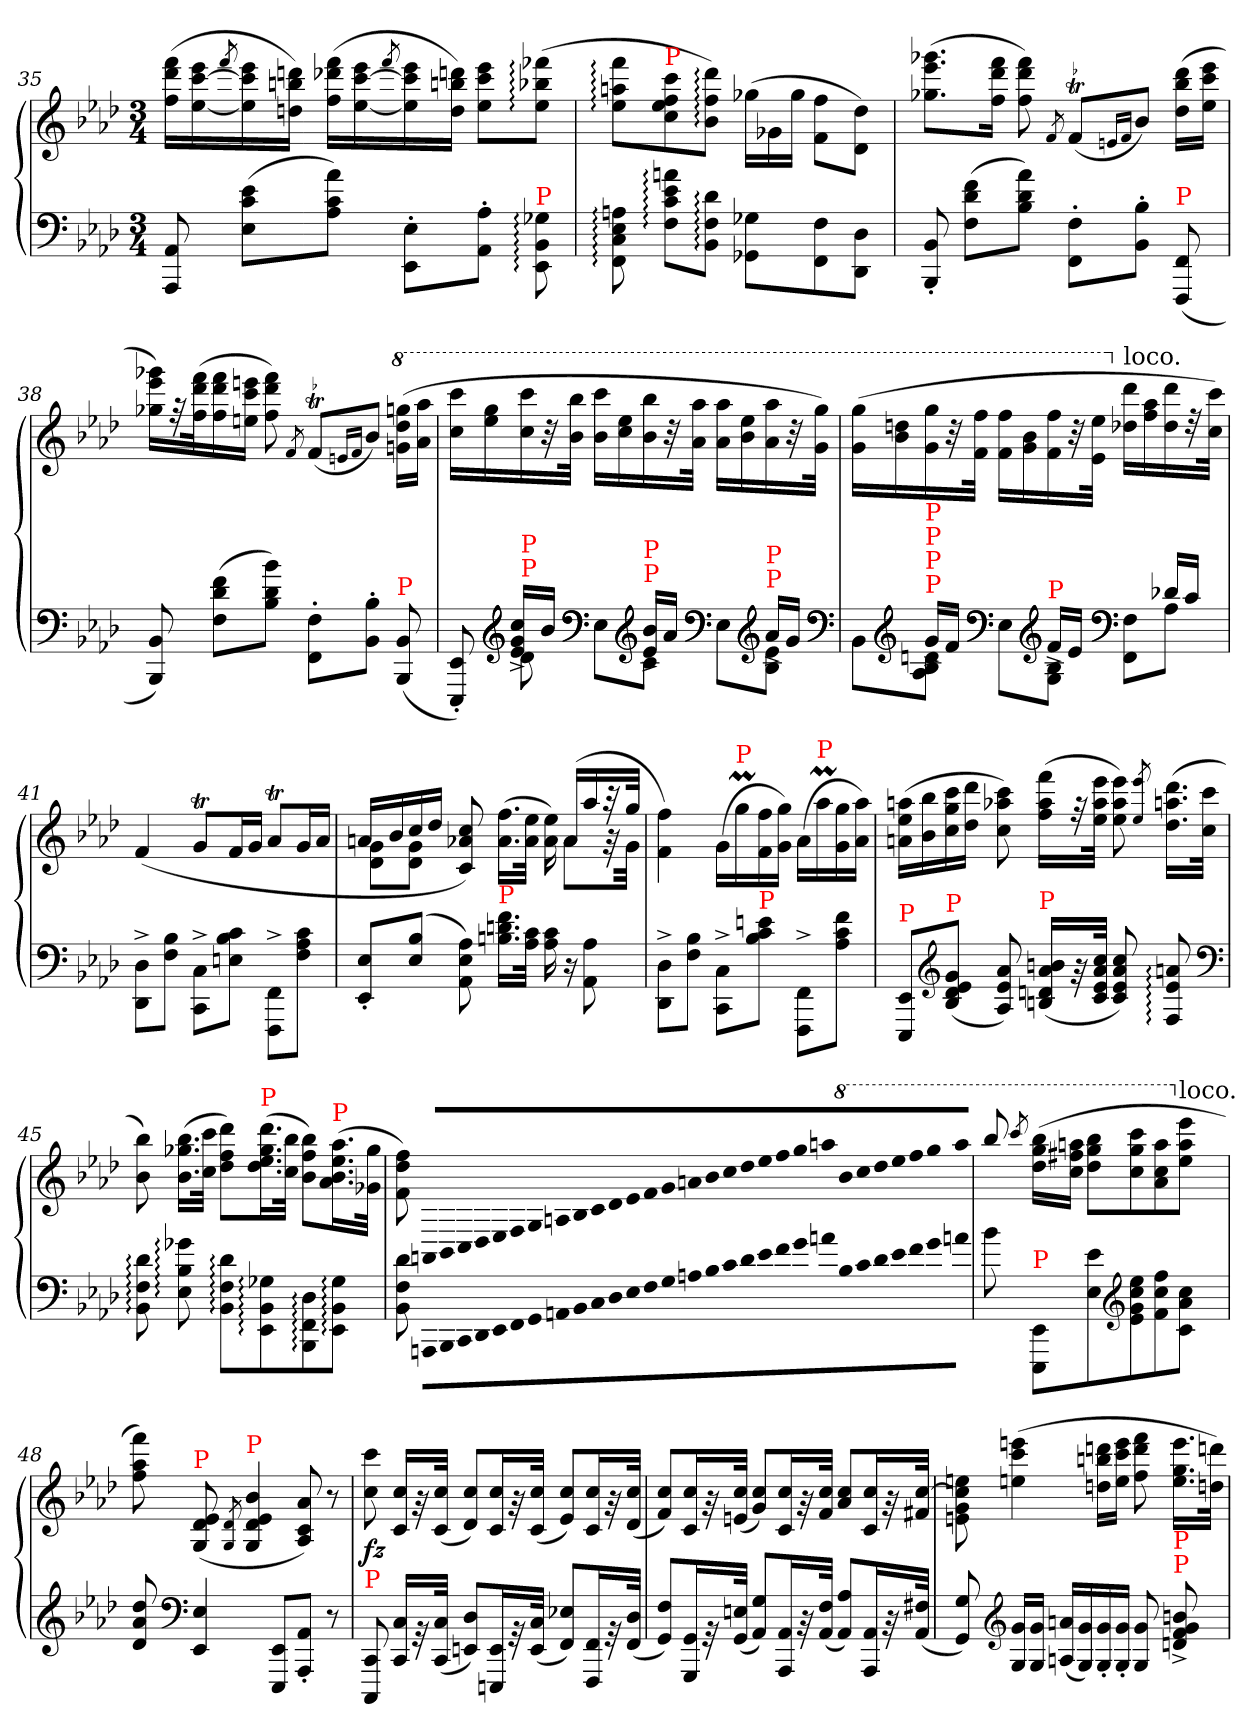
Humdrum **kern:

**kern	**kern	**dynam
*part1	*part1	*part1
*staff2	*staff1	*staff1/2
*clefF4	*clefG2	*
*k[b-e-a-d-]	*k[b-e-a-d-]	*
*A-:	*A-:	*
*M3/4	*M3/4	*
=35	=35	=35
8AA- 8AAA-	(>16fff 16ddd- 16ffLL	.
.	16eee- [16ccc [16ee-	.
.	8qfff/	.
(>8e- 8c 8E-L	16eee- 16ccc] 16ee-]	.
.	16dddn 16bbn 16ddnJJ)	.
8a- 8c 8A-J)	(>16fff 16ddd-X 16ffLL	.
.	16eee- [16ccc [16ee-	.
.	8qfff/	.
8E-'>\ 8EE-'>\L	16eee- 16ccc] 16ee-]	.
.	16dddn 16bbn 16ddJJ)	.
8A-'> 8AA-'>J	8eee- 8ccc 8ee-L	.
!LO:TX:a:color=red:t=P	!	!
8G-X:\ 8BB-:\ 8EE-:\	(>8fff-X: 8bb-: 8ee-:J	.
=36	=36	=36
8An:\ 8E-:\ 8C:\ 8FF:\	8fff: 8aan: 8ee-:L	.
!	!LO:TX:a:color=red:t=P	!
8an: 8e-: 8c: 8F:L	8ccc 8ff 8ee- 8cc	.
8d-: 8F: 8BB-:J	8ddd-: 8ff: 8b-:J)	.
*	*Xtuplet	*
8G-X\ 8GG-X\L	(>24gg-XLL	.
.	24g-	.
.	24gg-JJ	.
8F 8FF	8ff\ 8f\L	.
8D- 8DD-J	8dd- 8d-J)	.
=37	=37	=37
8BB-'< 8BBB-'<	(>8.ggg-X 8.eee- 8.gg-XL	.
(>8f 8d- 8FL	.	.
.	16fff 16ddd- 16ffJk	.
8a- 8d- 8B-J)	8fff 8ddd- 8ff)	.
.	8qf/	.
!	!LO:TR:acc=-	!
8F'> 8FF'>L	(<8ftL	.
.	16qqen/LL	.
.	16qqf/JJ	.
8B-'> 8BB-'>J	8b-J)	.
!LO:TX:a:color=red:t=P	!	!
(<8FF 8FFF	(>16ddd- 16bb- 16dd-LL	.
.	16eee- 16ccc 16ee-JJ	.
=38	=38	=38
8BB- 8BBB-)	16ggg-X 16eee- 16gg-XLL)	.
.	32rff	.
.	(>32fff 32ddd- 32ffk	.
(>8f 8d- 8FL	16fff 16ddd- 16ff	.
.	16eeen 16ccc 16eenJJ	.
8b- 8d- 8B-J)	8fff 8ddd- 8ff)	.
.	8qf/	.
!	!LO:TR:acc=-	!
8F'> 8FF'>L	(<8ftL	.
.	16qqen/LL	.
.	16qqf/JJ	.
8B-'> 8BB-'>J	8b-J)	.
*	*8va	*
!LO:TX:a:color=red:t=P	!	!
(<8BB- 8BBB-	(>16gggn 16ddd- 16ggnLL	.
.	16aaa- 16aa-JJ	.
=39	=39	=39
*^	*	*
8EE-'</ 8EEE-'</)	8ryy	16cccc 16cccLL	.
.	.	16ggg 16eee-	.
*clefG2	*	*	*
!LO:TX:a:color=red:t=P	!	!	!
!LO:TX:a:color=red:t=P	!	!	!
8d-\	16cc^> 16g^> 16e-^>LL	16cccc 16ccc	.
.	16b-/JJ	32r	.
.	.	32bbb- 32bb-JJk	.
*clefF4	*	*	*
8E-\L	8ryy	16cccc 16bb-LL	.
.	.	16eee- 16ccc	.
*clefG2	*	*	*
!LO:TX:a:color=red:t=P	!	!	!
!LO:TX:a:color=red:t=P	!	!	!
8cJ	16b-^>/ 16e-^>/LL	16bbb- 16bb-	.
.	16a-JJ	32r	.
.	.	32aaa- 32aa-JJk	.
*clefF4	*	*	*
8E-\L	8ryy	16aaa- 16aa-LL	.
.	.	16eee- 16bb-	.
*clefG2	*	*	*
!LO:TX:a:color=red:t=P	!	!	!
!LO:TX:a:color=red:t=P	!	!	!
8e- 8B-J	16a-^>/LL	16aaa- 16aa-	.
.	16gJJ	32r	.
.	.	32ggg 32ggJJk)	.
*clefF4	*	*	*
=40	=40	=40	=40
8BB-L	8ryy	(>16ggg 16ggLL	.
.	.	16dddn 16bb-	.
*clefG2	*	*	*
!LO:TX:a:color=red:t=P	!	!	!
!LO:TX:a:color=red:t=P	!	!	!
!LO:TX:a:color=red:t=P	!	!	!
!LO:TX:a:color=red:t=P	!	!	!
8dn\ 8B-\ 8A-\J	16g^>/LL	16ggg 16gg	.
.	16fJJ	32r	.
.	.	32fff 32ffJJk	.
*clefF4	*	*	*
8E-L	8ryy	16fff\ 16ff\LL	.
.	.	16bb- 16gg	.
*clefG2	*	*	*
!LO:TX:a:color=red:t=P	!	!	!
8B-\ 8G\J	16f^>LL	16fff 16ff	.
.	16e-/JJ	32r	.
.	.	32eee- 32ee-JJk	.
*clefF4	*	*	*
*	*	*X8va	*
!	!	!LO:TX:a:t=loco.	!
8F 8FFL	8ryy	16ddd- 16dd-LL	.
.	.	16aa- 16ff	.
8A-\J	16d-LL	16ddd- 16dd-	.
.	16c/JJ	32rdd	.
.	.	32ccc 32ccJJk)	.
*v	*v	*	*
=41	=41	=41
8D-^>\ 8DD-^>\L	(>4f	.
8B- 8FJ	.	.
8C^>\ 8CC^>\L	8gtL	.
8c 8B- 8EnJ	16fL	.
.	16gJJ	.
8FF^>\ 8FFF^>\L	8a-TL	.
8c 8A- 8FJ	16gL	.
.	16a-JJ	.
=42	=42	=42
*	*^	*
8E-'> 8EE-'>L	16anLL	8g 8d-L	.
.	16b-	.	.
(>8B- 8E-J	16cc	8g 8d-J	.
.	16dd-JJ	.	.
8A- 8E- 8AA-)	8cc 8a-X 8c)	4ryy	.
!LO:TX:a:color=red:t=P	!	!	!
16.f\ 16.dn\ 16.Bn\LL	(>16.ff 16.a-LL	.	.
32c\ 32A-\JJk	32ee- 32a-JJk	.	.
16c\ 16A-\	16ee- 16a-)	16ryy	.
16r	(>16a-LL	8a-L	.
8A- 8AA-	16aa-	.	.
.	32raa	32rg	.
.	32ggJJk	32gJkk	.
*	*v	*v	*
=43	=43	=43
8D-^>\ 8DD-^>\L	4ff 4f)	.
8B- 8FJ	.	.
8C^> 8CC^>L	(>16gLL	.
!	!LO:TX:a:color=red:t=P	!
.	16ggm	.
!LO:TX:a:color=red:t=P	!	!
8en 8c 8B-J	16ff 16f	.
.	16gg 16gJJ)	.
8FF^>\ 8FFF^>\L	(>16a-LL	.
!	!LO:TX:a:color=red:t=P	!
.	16aa-M	.
8f 8c 8A-J	16gg 16g	.
.	16aa- 16a-JJ)	.
=44	=44	=44
!LO:TX:a:color=red:t=P	!	!
8EE- 8EEE-L	(>16aan 16ee- 16anLL	.
.	16bb- 16b-	.
*clefG2	*	*
!LO:TX:a:color=red:t=P	!	!
(<8g 8e- 8d- 8B-J	16ccc 16gg 16cc	.
.	16ddd- 16dd-JJ	.
8a- 8e- 8A-)	8ccc 8aa-X 8cc)	.
!LO:TX:a:color=red:t=P	!	!
(<16bn 16a- 16dn 16BnLL	(>16fff 16aa- 16ffLL	.
32rg	32rff	.
32cc 32a- 32e- 32cJJk	32eee- 32aa- 32ee-JJk	.
8cc 8a- 8e- 8c)	8eee- 8aa- 8ee-)	.
.	8qeee-/ 8qee-/	.
8an: 8e-: 8F:	(>16.ddd- 16.aan 16.dd-LL	.
.	32ccc 32ccJJk	.
*clefF4	*	*
=45	=45	=45
8d-: 8F: 8BB-:	8bb- 8b-)	.
8g-X: 8B-: 8E-:	(>16.bb- 16.gg-X 16.b-LL	.
.	32ccc 32ccJJk	.
8d-:\ 8F:\ 8BB-:\L	8ddd- 8ff 8dd-L)	.
!	!LO:TX:a:color=red:t=P	!
8G-: 8BB-: 8EE-:	(>16.ddd- 16.gg- 16.ee- 16.dd-L	.
.	32bb- 32ccJJk	.
8D-: 8FF: 8BBB-:	8bb- 8ff 8b-L)	.
!	!LO:TX:a:color=red:t=P	!
8G-: 8BB-: 8EE-:J	(>16.aa- 16.ee- 16.b- 16.a-L	.
.	32gg- 32g-JJk	.
=46	=46	=46
8d- 8F 8BB-	8ff 8dd- 8f)	.
*Xtuplet	*	*
!LO:N:vis=8	!LO:N:vis=8	!
232%5AAAn!\L	232%5AAn!/L	.
!LO:N:vis=8	!LO:N:vis=8	!
232%5BBB-!\	232%5BB-!/	.
!LO:N:vis=8	!LO:N:vis=8	!
232%5CC!\	232%5C!/	.
!LO:N:vis=8	!LO:N:vis=8	!
232%5DD-!\	232%5D-!/	.
!LO:N:vis=8	!LO:N:vis=8	!
232%5EE-!\	232%5E-!/	.
!LO:N:vis=8	!LO:N:vis=8	!
232%5FF!\	232%5F!/	.
!LO:N:vis=8	!LO:N:vis=8	!
232%5GG!\	232%5G!/	.
!LO:N:vis=8	!LO:N:vis=8	!
232%5AAn!\	232%5An!/	.
!LO:N:vis=8	!LO:N:vis=8	!
232%5BB-!\	232%5B-!/	.
!LO:N:vis=8	!LO:N:vis=8	!
232%5C!	232%5c!	.
!LO:N:vis=8	!LO:N:vis=8	!
232%5D-!	232%5d-!	.
!LO:N:vis=8	!LO:N:vis=8	!
232%5E-!	232%5e-!	.
!LO:N:vis=8	!LO:N:vis=8	!
232%5F!	232%5f!	.
!LO:N:vis=8	!LO:N:vis=8	!
232%5G!	232%5g!	.
!LO:N:vis=8	!LO:N:vis=8	!
232%5A!	232%5an!	.
!LO:N:vis=8	!LO:N:vis=8	!
232%5B-!	232%5b-!	.
!LO:N:vis=8	!LO:N:vis=8	!
232%5c!	232%5cc!	.
!LO:N:vis=8	!LO:N:vis=8	!
232%5d-!\	232%5dd-!/	.
!LO:N:vis=8	!LO:N:vis=8	!
232%5e-!\	232%5ee-!/	.
!LO:N:vis=8	!LO:N:vis=8	!
232%5f!\	232%5ff!/	.
!LO:N:vis=8	!LO:N:vis=8	!
232%5g!\	232%5gg!/	.
!LO:N:vis=8	!LO:N:vis=8	!
232%5a!	232%5aan!	.
!LO:N:vis=8	!	!
*	*8va	*
!	!LO:N:vis=8	!
232%5B-!\	232%5bb-!/	.
!LO:N:vis=8	!LO:N:vis=8	!
232%5c!\	232%5ccc!/	.
!LO:N:vis=8	!LO:N:vis=8	!
232%5d-!\	232%5ddd-!/	.
!LO:N:vis=8	!LO:N:vis=8	!
232%5e-!\	232%5eee-!/	.
!LO:N:vis=8	!LO:N:vis=8	!
232%5f!\	232%5fff!/	.
!LO:N:vis=8	!LO:N:vis=8	!
232%5g!\	232%5ggg!/	.
!LO:N:vis=8	!LO:N:vis=8	!
232%5an!\J	232%5aaa!/J	.
=47	=47	=47
8b-\	8bbb-/	.
.	8qcccc/	.
!LO:TX:a:color=red:t=P	!	!
8EE-/ 8EEE-/L	(>16bbb- 16ggg 16ddd-LL	.
.	16aaan 16fff#X 16cccJJ	.
8e-\ 8E-\	8bbb- 8ggg 8ddd-L	.
*clefG2	*	*
8ee-\ 8cc\ 8g\ 8e-\	8cccc 8ggg 8ccc	.
8ff\ 8cc\ 8f\	8aaa 8ccc 8aa-	.
*	*X8va	*
!	!LO:TX:a:t=loco.	!
8cc\ 8a-\ 8c\J	8eee- 8aa 8ee-J	.
=48	=48	=48
8dd- 8a- 8d-	8fff 8aa- 8ff)	.
*clefF4	*	*
!	!LO:TX:a:color=red:t=P	!
4E- 4EE-	(>8e- 8d- 8G	.
.	8qd-/ 8qG/	.
!	!LO:TX:a:color=red:t=P	!
.	4b- 4e- 4d- 4G	.
8EE- 8EEE-L	.	.
8AA-'< 8AAA-'<J	8a- 8c 8A-)	.
8r	8r	.
=49	=49	=49
!LO:TX:a:color=red:t=P	!	!
8CC 8CCC	8ccc 8cc	fz
16C 16CCLL	16cc 16cLL	.
32r	32rg	.
(<32C 32CCJJk	(<32cc 32cJJk	.
8D- 8EEnL)	8cc 8d-L)	.
16EE 16EEEL	16cc 16cL	.
32rGG	32rg	.
(<32C 32EEJJk	(<32cc 32cJJk	.
8E-X 8FFL)	8cc 8e-L)	.
16FF 16FFFL	16cc 16cL	.
32r	32rg	.
(<32D- 32FFJJk	(<32cc 32d-JJk	.
=50	=50	=50
8F 8GGL)	8cc 8fL)	.
16GG 16GGGL	16cc 16cL	.
32r	32rg	.
(<32En 32GGJJk	(<32cc 32enJJk	.
8G 8AA-L)	8cc 8gL)	.
16AA- 16AAA-L	16cc 16cL	.
32rBB	32rg	.
(>32F 32AA-JJk	32cc 32fJJk	.
8A- 8AA-L)	8cc 8a-L	.
16AA- 16AAA-L	16cc 16cL	.
32rBB	32rg	.
(<32F#X 32AA-JJk	[32cc 32f#XJJk	.
=51	=51	=51
8G 8GG)	8een\ 8cc]\ 8g\ 8en\	.
*clefG2	*	*
16g 16GLL	(>4eeen 4ccc 4een	.
16g 16GJJ	.	.
(<16an 16AnLL	.	.
16g 16G)	.	.
16g'< 16G'<	16dddn 16bbn 16ddnLL	.
16g'< 16G'<JJ	16eee 16ccc 16eeJJ	.
8g 8G	8fff 8ddd 8ff	.
!LO:TX:a:color=red:t=P	!	!
!LO:TX:a:color=red:t=P	!	!
8bn^</ 8g^</ 8f^</ 8dn^</	16.eee 16.gg 16.eeLL	.
.	32dddn 32ddnJJk)	.
=	=	=
*-	*-	*-
